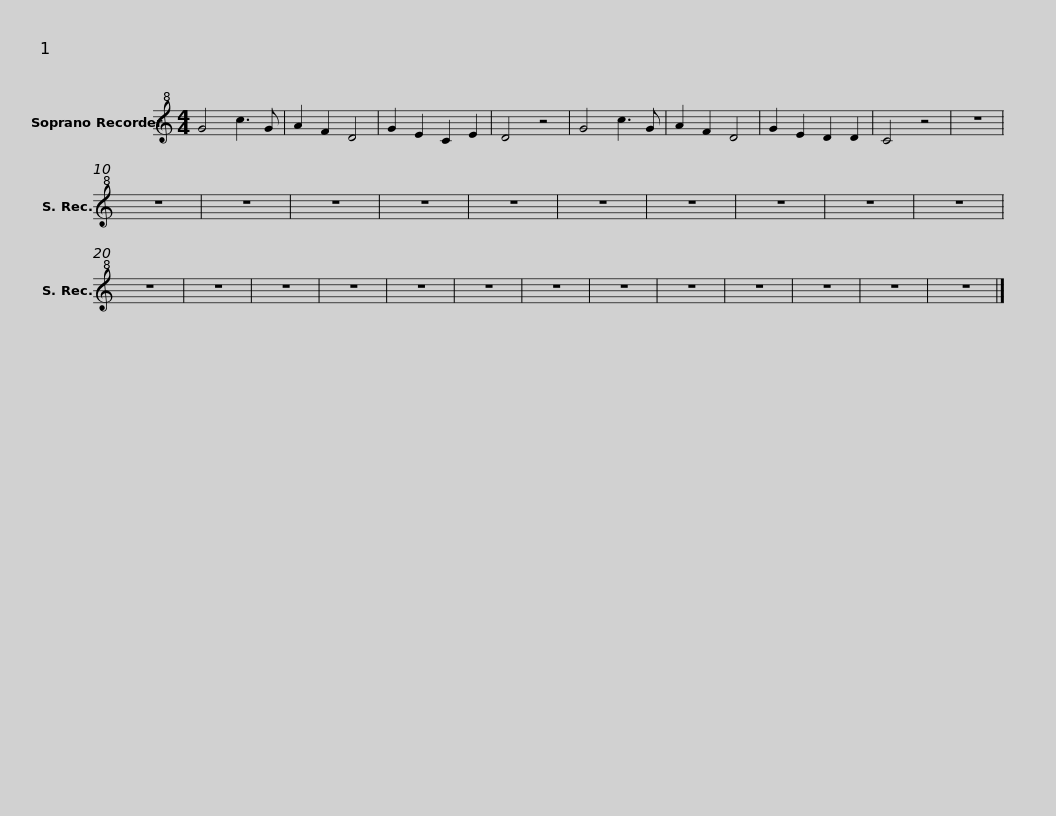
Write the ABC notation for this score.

X:1
L:1/8
M:4/4
I:linebreak $
K:C
V:1 treble+8
V:1
 G4 c3 G | A2 F2 D4 | G2 E2 C2 E2 | D4 z4 | G4 c3 G | %5
 A2 F2 D4 | G2 E2 D2 D2 | C4 z4 | z8 | z8 | %10
 z8 |$ z8 | z8 | z8 | z8 | %15
 z8 | z8 | z8 | z8 | z8 | %20
 z8 | z8 | z8 | z8 | z8 | %25
 z8 | z8 | z8 | z8 | z8 | %30
 z8 | z8 |] %32
